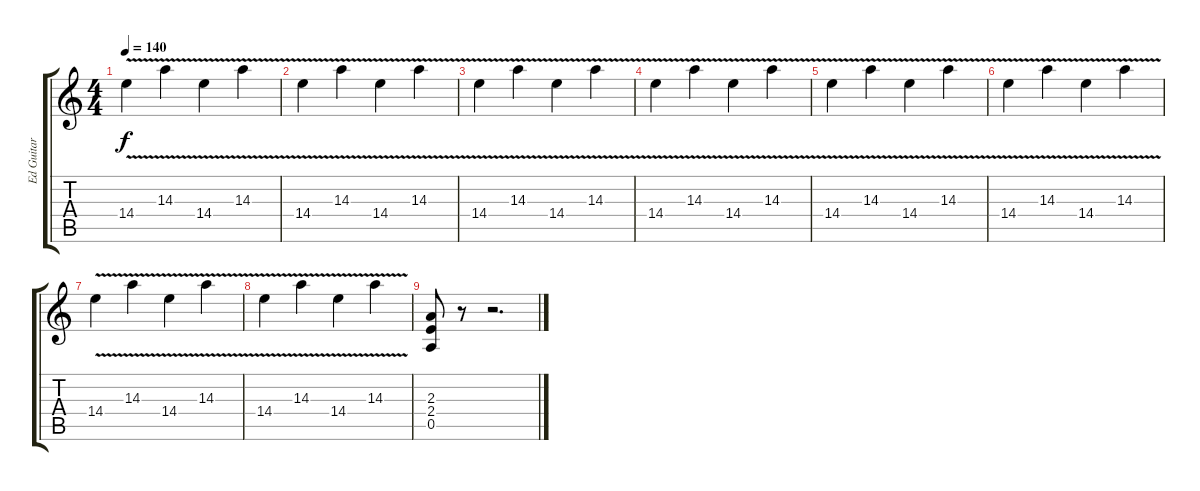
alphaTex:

\track ("Ed Guitar" "Ed Guitar") {instrument overdrivenguitar}
\staff {score tabs}
\tuning (E4 B3 G3 D3 A2 E2) {hide}
\ts (4 4)
\tempo 140
\clef g2
\ks c
14.4{v}.4{dy f} 14.3{v}.4 14.4{v}.4 14.3{v}.4 |
14.4{v}.4 14.3{v}.4 14.4{v}.4 14.3{v}.4 |
14.4{v}.4 14.3{v}.4 14.4{v}.4 14.3{v}.4 |
14.4{v}.4 14.3{v}.4 14.4{v}.4 14.3{v}.4 |
14.4{v}.4 14.3{v}.4 14.4{v}.4 14.3{v}.4 |
14.4{v}.4 14.3{v}.4 14.4{v}.4 14.3{v}.4 |
14.4{v}.4 14.3{v}.4 14.4{v}.4 14.3{v}.4 |
14.4{v}.4 14.3{v}.4 14.4{v}.4 14.3{v}.4 |
(2.3 2.4 0.5).8 r.8 r.2{d}
